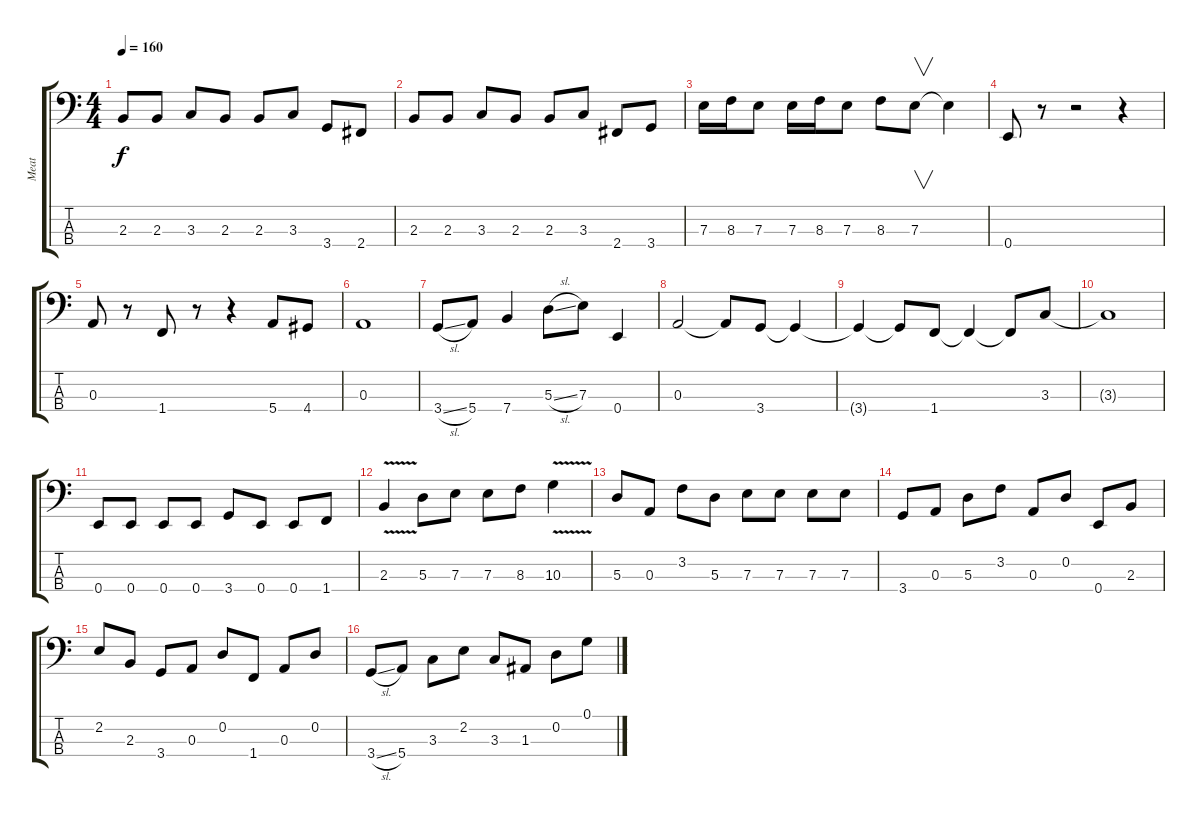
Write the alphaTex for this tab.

\track ("Meat" "Meat") {instrument electricbasspick}
\staff {score tabs}
\tuning (G2 D2 A1 E1) {hide}
\ts (4 4)
\tempo 160
\clef f4
\ks c
2.3.8{dy f} 2.3.8 3.3.8 2.3.8 2.3.8 3.3.8 3.4.8 2.4.8 |
2.3.8 2.3.8 3.3.8 2.3.8 2.3.8 3.3.8 2.4.8 3.4.8 |
7.3.16 8.3.16 7.3.8 7.3.16 8.3.16 7.3.8 8.3.8 7.3.8{v} 7.3{t}.4 |
0.4.8 r.8 r.2 r.4 |
0.3.8 r.8 1.4.8 r.8 r.4 5.4.8 4.4.8 |
0.3.1 |
3.4{sl}.8 5.4.8 7.4.4 5.3{sl}.8 7.3.8 0.4.4 |
0.3.2 0.3{t}.8 3.4.8 3.4{t}.4 |
3.4{t}.4 3.4{t}.8 1.4.8 1.4{t}.4 1.4{t}.8 3.3.8 |
3.3{t}.1 |
0.4.8 0.4.8 0.4.8 0.4.8 3.4.8 0.4.8 0.4.8 1.4.8 |
2.3{v}.4 5.3.8 7.3.8 7.3.8 8.3.8 10.3{v}.4 |
5.3.8 0.3.8 3.2.8 5.3.8 7.3.8 7.3.8 7.3.8 7.3.8 |
3.4.8 0.3.8 5.3.8 3.2.8 0.3.8 0.2.8 0.4.8 2.3.8 |
2.2.8 2.3.8 3.4.8 0.3.8 0.2.8 1.4.8 0.3.8 0.2.8 |
3.4{sl}.8 5.4.8 3.3.8 2.2.8 3.3.8 1.3.8 0.2.8 0.1.8
